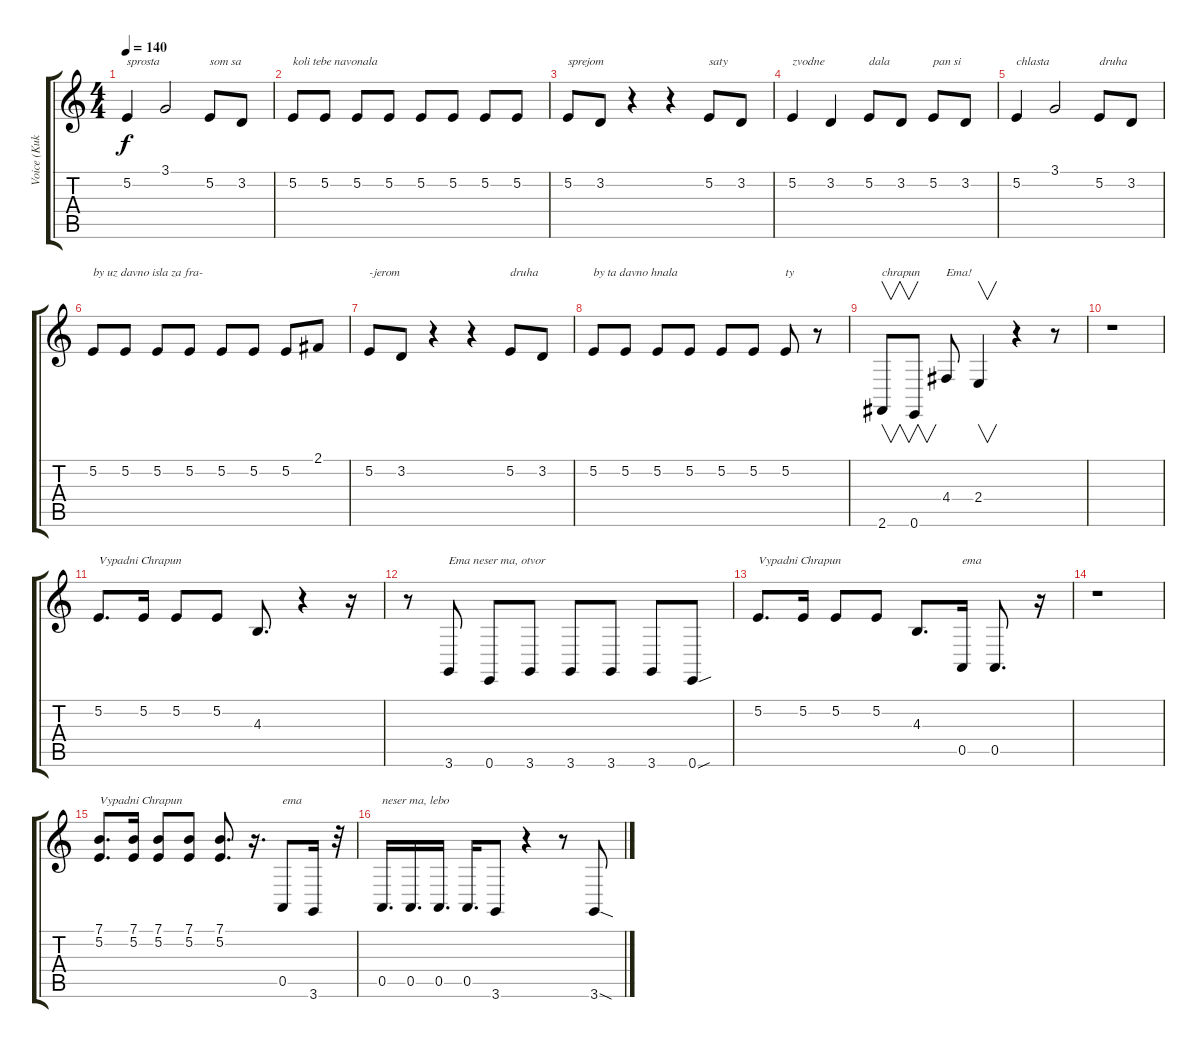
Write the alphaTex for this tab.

\track ("Voice (Kuko+Saboter)" "Voice (Kuk") {instrument lead8bassandlead}
\staff {score tabs}
\tuning (E4 B3 G3 D3 A2 E2) {hide}
\ts (4 4)
\tempo 140
\clef g2
\ks c
5.2.4{txt "sprosta" dy f} 3.1.2 5.2.8{txt "som sa"} 3.2.8 |
5.2.8{txt "koli tebe navonala"} 5.2.8 5.2.8 5.2.8 5.2.8 5.2.8 5.2.8 5.2.8 |
5.2.8{txt "sprejom"} 3.2.8 r.4 r.4 5.2.8{txt "saty"} 3.2.8 |
5.2.4{txt "zvodne"} 3.2.4 5.2.8{txt "dala"} 3.2.8 5.2.8{txt "pan si"} 3.2.8 |
5.2.4{txt "chlasta"} 3.1.2 5.2.8{txt "druha"} 3.2.8 |
5.2.8{txt "by uz davno isla za fra-"} 5.2.8 5.2.8 5.2.8 5.2.8 5.2.8 5.2.8 2.1.8 |
5.2.8{txt "-jerom"} 3.2.8 r.4 r.4 5.2.8{txt "druha"} 3.2.8 |
5.2.8{txt "by ta davno hnala"} 5.2.8 5.2.8 5.2.8 5.2.8 5.2.8 5.2.8{txt "ty"} r.8 |
2.6.8{v txt "chrapun"} 0.6.8{v} 4.4.8{txt "Ema!"} 2.4.4{v} r.4 r.8 |
r.1 |
5.2.8{d txt "Vypadni Chrapun"} 5.2.16 5.2.8 5.2.8 4.3.8{d} r.4 r.16 |
r.8 3.6.8{txt "Ema neser ma, otvor"} 0.6.8 3.6.8 3.6.8 3.6.8 3.6.8 0.6{sou}.8 |
5.2.8{d txt "Vypadni Chrapun"} 5.2.16 5.2.8 5.2.8 4.3.8{d} 0.5.16{txt "ema"} 0.5.8{d} r.16 |
r.1 |
(7.1 5.2).8{d txt "Vypadni Chrapun"} (7.1 5.2).16 (7.1 5.2).8 (7.1 5.2).8 (7.1 5.2).8{d} r.16{d} 0.5.8{txt "ema"} 3.6.16 r.32 |
0.5.16{d txt "neser ma, lebo"} 0.5.16{d} 0.5.16{d} 0.5.16{d} 3.6.8 r.4 r.8 3.6{sod}.8
